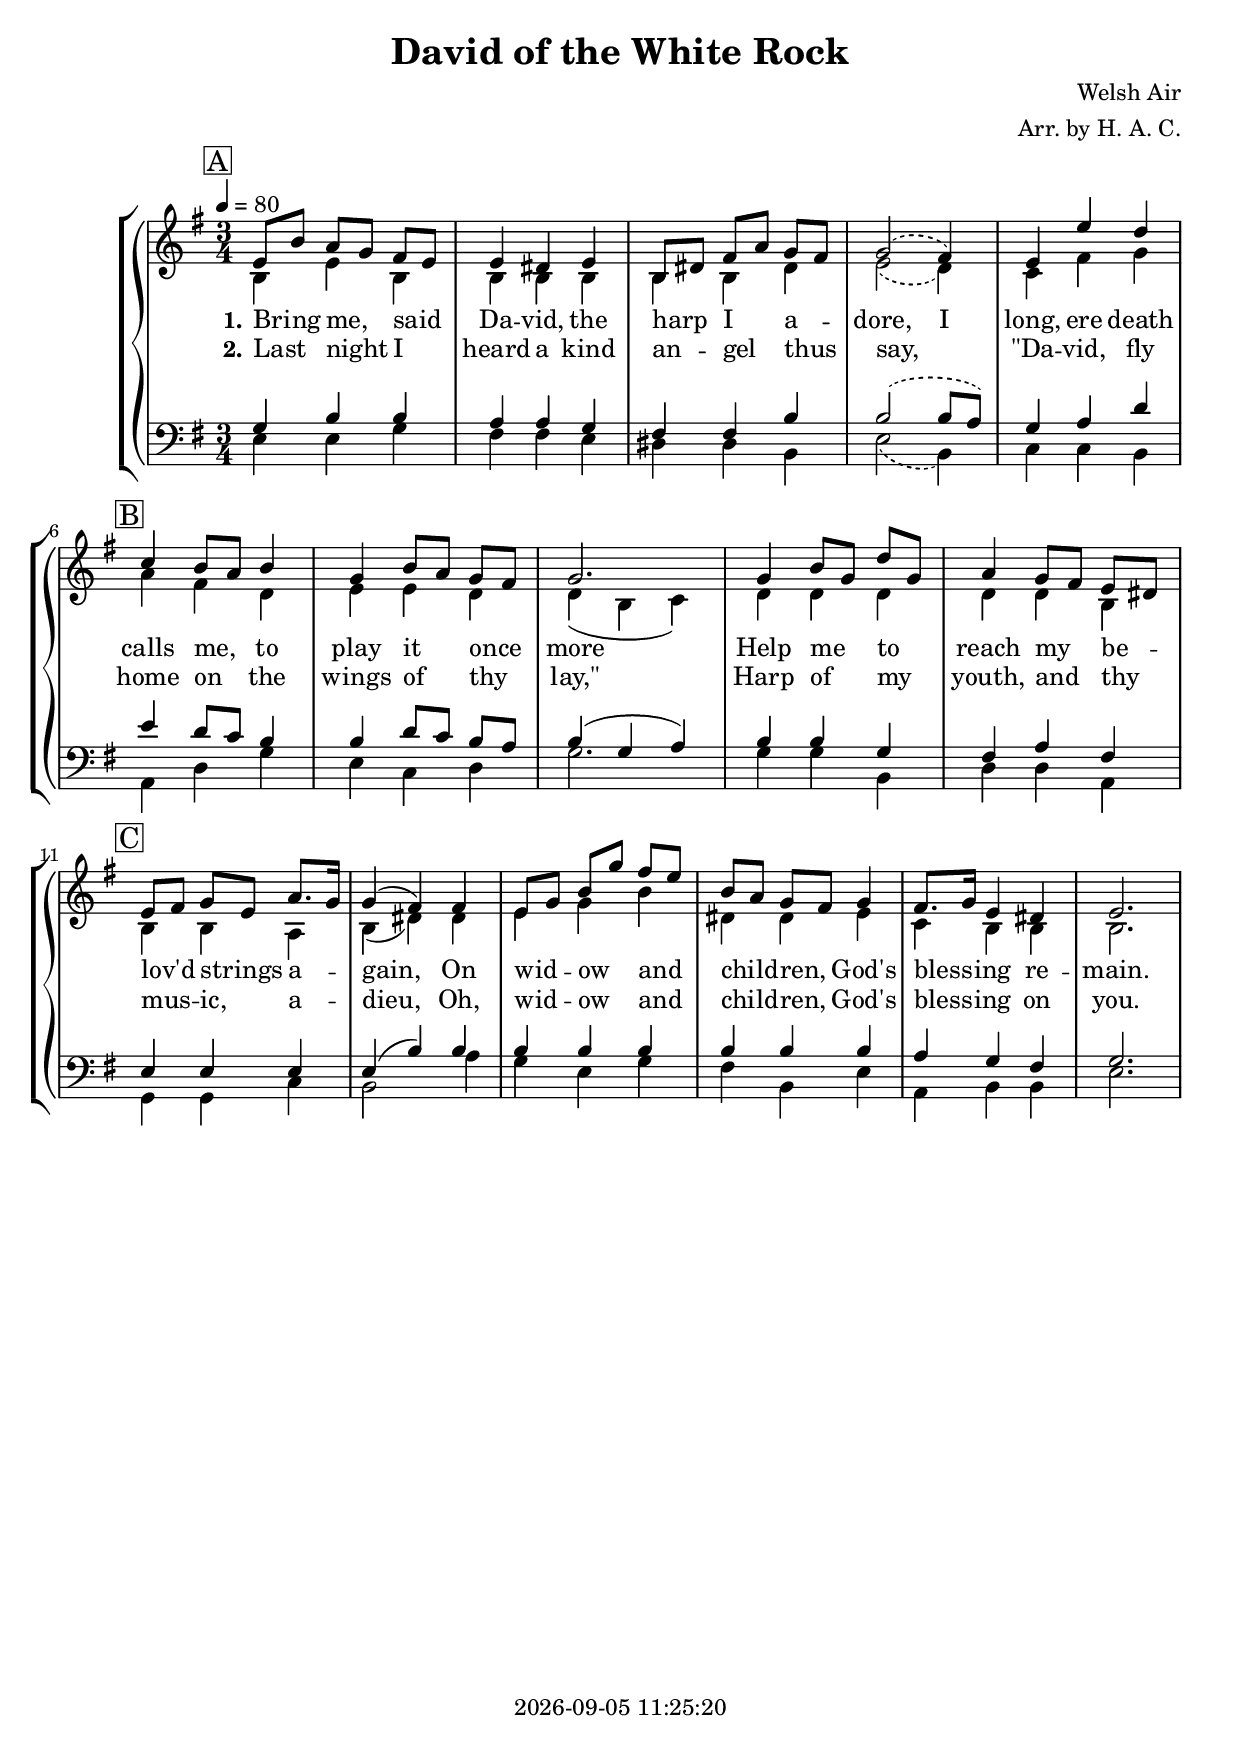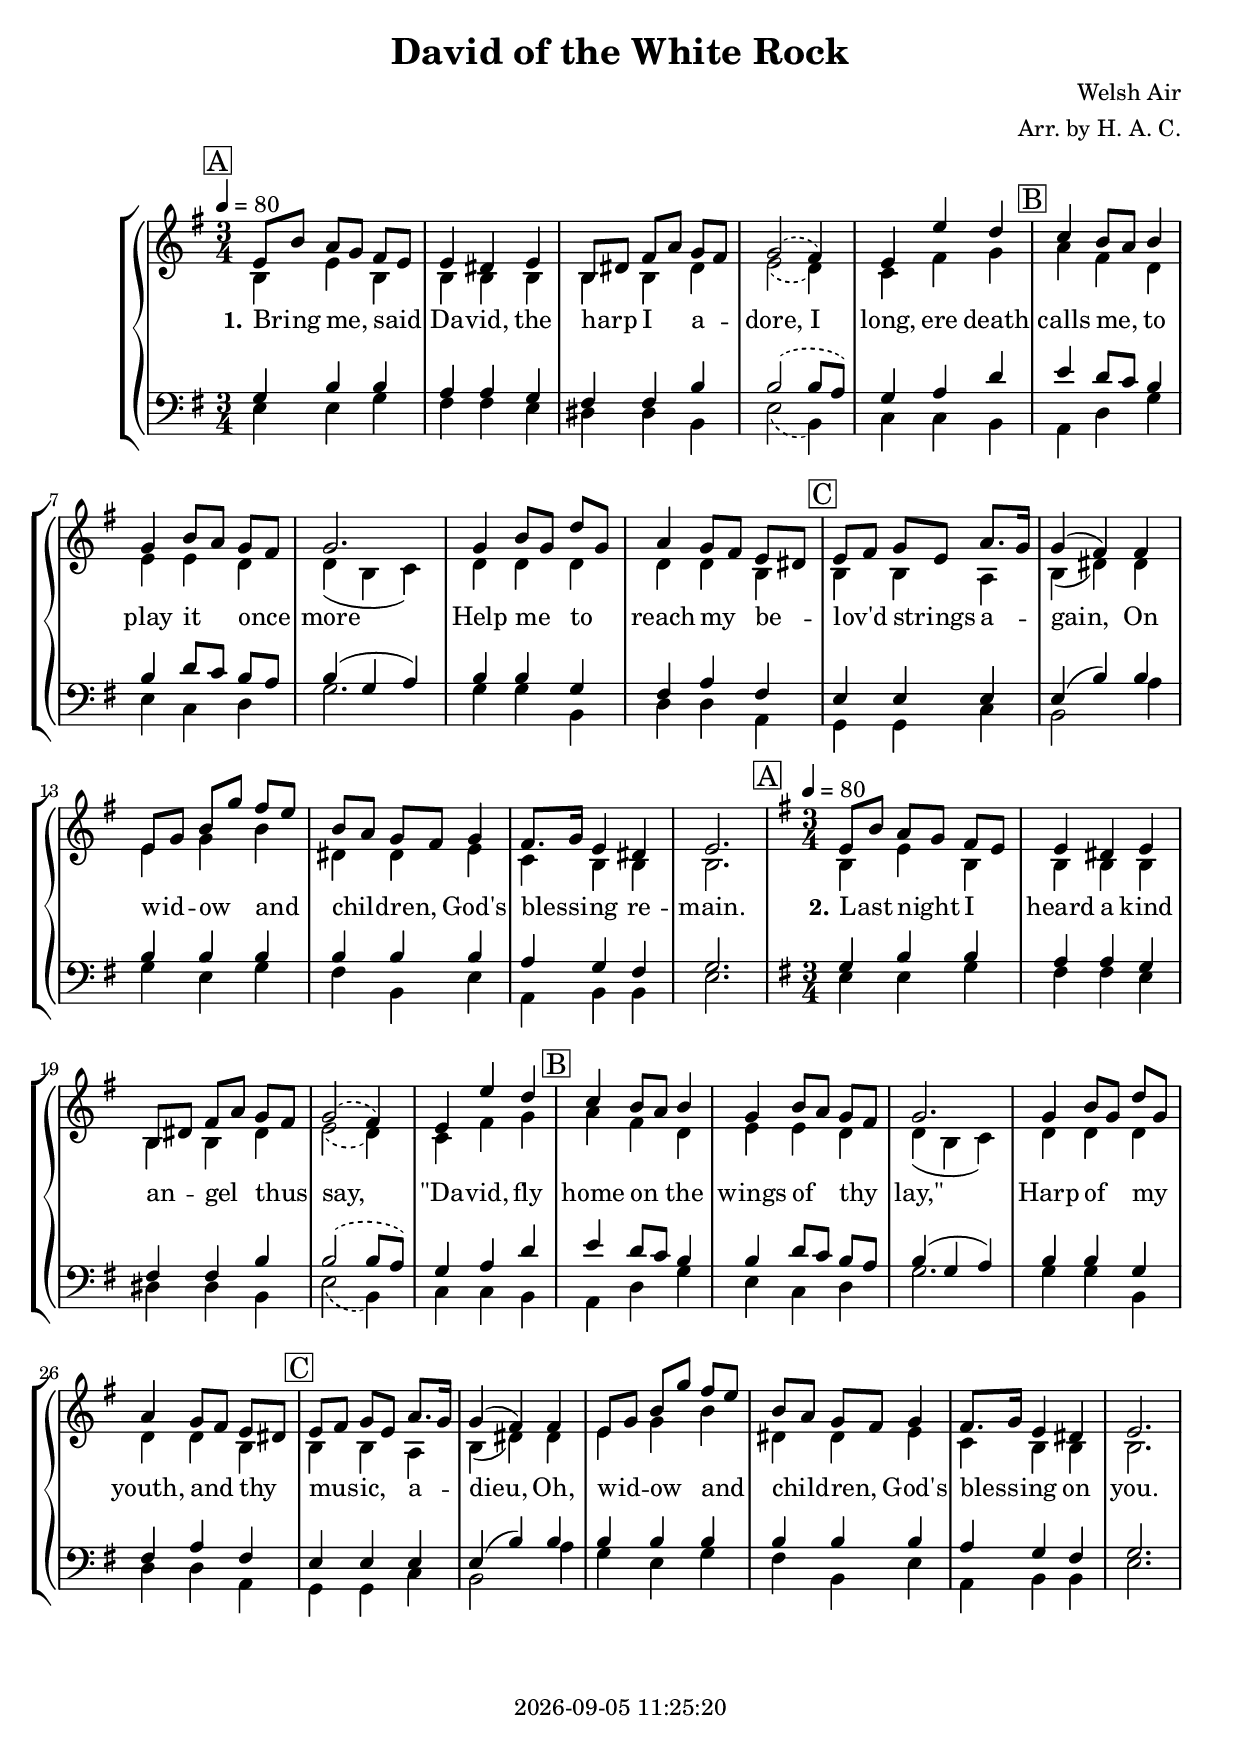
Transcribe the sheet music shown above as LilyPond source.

\version "2.22.0"

\include "articulate.ly"

today = #(strftime "%Y-%m-%d %H:%M:%S" (localtime (current-time)))

\header {
% centered at top
%  dedication  = "dedication"
  title       = "David of the White Rock"
%  instrument  = "instrument"
  
% arrangement of following lines:
%
%  poet    composer
%  meter   arranger
%  piece       opus

  composer    = "Welsh Air"
  arranger    = "Arr. by H. A. C."
%  opus        = "opus"

% centered at bottom
% tagline     = "tagline" % default lilypond version
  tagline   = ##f
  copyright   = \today
}

% #(set-global-staff-size 16)

verses = 2

global = {
  \key g \major
  \time 3/4
  \tempo 4=80
}

RehearsalTrack = {
% \set Score.currentBarNumber = #5
  \mark \markup { \box "A" } s2.*5
  \mark \markup { \box "B" } s2.*5
  \mark \markup { \box "C" } s2.*6
}

soprano = \relative {
  \autoBeamOff
  \global
  e'8[b'] a[g] fis[e]
  e4 dis e
  b8[dis] fis[a] g[fis]
  \slurDashed g2(fis4) \slurSolid
  e4 e' d
  c4 b8[a] b4 % B
  g4 b8[a] g[fis]
  g2.
  g4 b8[g] d'[g,]
  a4 g8[fis] e[dis]
  e8[fis] g[e] a8.[g16] % C
  g4(fis) fis
  e8[g] b[g'] fis[e]
  b8[a] g[fis] g4
  fis8.[g16] e4 dis
  e2.
}

alto = \relative {
  \global
  b4 e b
  b4 b b
  b4 b dis
  \slurDashed e2(d4) \slurSolid
  c4 fis g
  a4 fis d % B
  e4 e d
  d4(b c)
  d4 d d
  d4 d b
  b4 b a % C
  b4(dis) dis
  e4 g b
  dis,4 dis e
  c4 b b
  b2.
}

tenor = \relative {
  \global
  g4 b b
  a4 a g
  fis4 fis b
  \slurDashed b2(b8[a]) \slurSolid
  g4 a d
  e4 d8[c] b4 % B
  b4 d8[c] b[a]
  b4(g a)
  b4 b g
  fis4 a fis
  e4 e e % C
  e4(b') b
  b4 b b
  b4 b b
  a4 g fis
  g2.
}

bass = \relative {
  \global
  e4 e g
  fis4 fis e
  dis4 dis b
  \slurDashed e2(b4) \slurSolid
  c4 c b
  a4 d g % B
  e4 c d
  g2.
  g4 g b,
  d4 d a
  g4 g c % C
  b2 a'4
  g4 e g
  fis4 b, e
  a,4 b b
  e2.
}

wordsOne = \lyricmode {
  \set stanza = "1."
  Bring me, said Da -- vid, the harp I a -- \set ignoreMelismata = ##t dore,
  I \unset ignoreMelismata long, ere death calls me, to play it once more
  Help me to reach my be -- lov'd strings a -- gain,
  On wid -- ow and child -- ren, God's bless -- ing re -- main.
}
  
wordsTwo = \lyricmode {
  \set stanza = "2."
  Last night I heard a kind an -- gel thus say,
  "\"Da" -- vid, fly home on the wings of thy "lay,\""
  Harp of my youth, and thy mus -- ic, a -- dieu,
  Oh, wid -- ow and child -- ren, God's bless -- ing on you.
}
  
wordsSingle = \lyricmode {
  \set stanza = "1."
  Bring me, said Da -- vid, the harp I a -- \set ignoreMelismata = ##t dore,
  I \unset ignoreMelismata long, ere death calls me, to play it once more
  Help me to reach my be -- lov'd strings a -- gain,
  On wid -- ow and child -- ren, God's bless -- ing re -- main.
  \set stanza = "2."
  Last night I heard a kind an -- gel thus say,
  "\"Da" -- vid, fly home on the wings of thy "lay,\""
  Harp of my youth, and thy mus -- ic, a -- dieu,
  Oh, wid -- ow and child -- ren, God's bless -- ing on you.
}

wordsMidi = \lyricmode {
  \set stanza = "1."
  "\nBring " "me, " "said " Da "vid, " "the " "harp " "I " a \set ignoreMelismata = ##t "dore, "
  "\nI " \unset ignoreMelismata "long, " "ere " "death " "calls " "me, " "to " "play " "it " "once " "more "
  "\nHelp " "me " "to " "reach " "my " be "lov'd " "strings " a "gain, "
  "\nOn " wid "ow " "and " child "ren, " "God's " bless "ing " re "main. "
  \set stanza = "2."
  "\nLast " "night " "I " "heard " "a " "kind " an "gel " "thus " "say, "
  "\n\"Da" "vid, " "fly " "home " "on " "the " "wings " "of " "thy " "lay,\" "
  "\nHarp " "of " "my " "youth, " "and " "thy " mus "ic, " a "dieu, "
  "\nOh, " wid "ow " "and " child "ren, " "God's " bless "ing " "on " "you. "
}
  
\book {
  \bookOutputSuffix "repeat"
  \score {
%    \unfoldRepeats
%    \articulate
    \context GrandStaff <<
      <<
        \new ChoirStaff <<
                                  % Joint soprano/alto staff
          \new Staff <<
            \new Voice \RehearsalTrack
            \new Voice = "soprano" { \voiceOne \soprano }
            \new Voice = "alto"    { \voiceTwo \alto    }
            \new Lyrics \lyricsto "soprano"  \wordsOne
            \new Lyrics \lyricsto "soprano"  \wordsTwo
          >>
                                  % Joint tenor/bass staff
          \new Staff <<
            \clef "bass"
            \new Voice = "tenor" { \voiceOne \tenor }
            \new Voice = "bass"  { \voiceTwo \bass  }
          >>
        >>
      >>
    >>
    \layout {
      indent = 1.5\cm
      \context {
        \Staff \RemoveAllEmptyStaves
      }
    }
  }
}
  
\book {
  \bookOutputSuffix "single"
  \score {
%    \articulate
    \context GrandStaff <<
      <<
        \new ChoirStaff <<
                                  % Joint soprano/alto staff
          \new Staff <<
            \new Voice { \RehearsalTrack \RehearsalTrack }
            \new Voice = "soprano" { \voiceOne \soprano \soprano }
            \new Voice = "alto"    { \voiceTwo \alto    \alto    }
            \new Lyrics \lyricsto "soprano" \wordsSingle
%            \new Lyrics \lyricsto "soprano" \wordsMidi
          >>
                                  % Joint tenor/bass staff
          \new Staff <<
            \clef "bass"
            \new Voice = "tenor" { \voiceOne \tenor \tenor }
            \new Voice = "bass"  { \voiceTwo \bass  \bass  }
          >>
        >>
      >>
    >>
    \layout {
      indent = 1.5\cm
      \context {
        \Staff \RemoveAllEmptyStaves
      }
    }
  }
}
  
\book {
  \bookOutputSuffix "midi"
  \score {
%    \articulate
    \context GrandStaff <<
      <<
        \new ChoirStaff <<
                                  % Joint soprano/alto staff
          \new Staff <<
            \new Voice { \RehearsalTrack \RehearsalTrack }
            \new Voice = "soprano" { \voiceOne \soprano \soprano }
            \new Voice = "alto"    { \voiceTwo \alto    \alto    }
            \new Lyrics \lyricsto "soprano" \wordsMidi
          >>
                                  % Joint tenor/bass staff
          \new Staff <<
            \clef "bass"
            \new Voice = "tenor" { \voiceOne \tenor \tenor }
            \new Voice = "bass"  { \voiceTwo \bass  \bass  }
          >>
        >>
      >>
    >>
    \midi {}
  }
}
